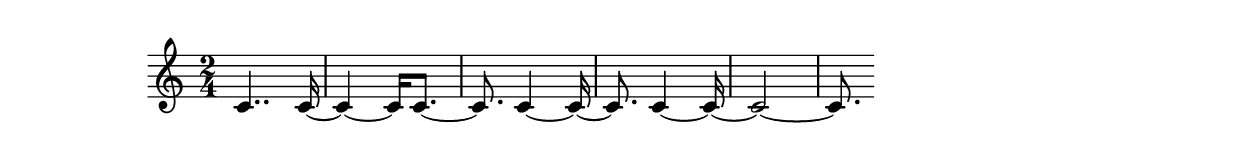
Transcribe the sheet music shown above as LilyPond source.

\version "2.16.0"

\header{
texidoc="
The @code{Completion_heads_engraver} correctly handles notes that need to be split into more than 2 parts.
"
}

\layout { ragged-right= ##t }


\new Voice \with {
    \remove "Note_heads_engraver"
    \consists "Completion_heads_engraver"
} \relative c'{
  \time 2/4
  c4.. c4. c4. c2 c1
}
